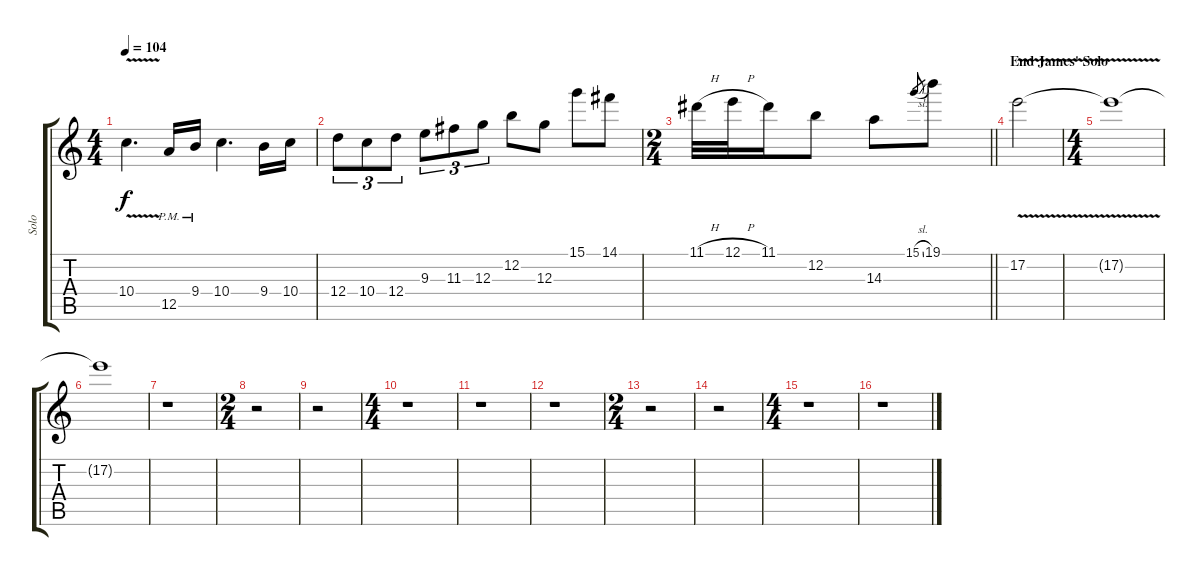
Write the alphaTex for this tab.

\track ("Solo" "Solo") {instrument distortionguitar}
\staff {score tabs}
\tuning (E4 B3 G3 D3 A2 E2) {hide}
\ts (4 4)
\tempo 104
\clef g2
\ks c
10.4{v}.4{d dy f} 12.5{pm}.16 9.4{pm}.16 10.4.4{d} 9.4.16 10.4.16 |
12.4.8{tu (3 2)} 10.4.8{tu (3 2)} 12.4.8{tu (3 2)} 9.3.8{tu (3 2)} 11.3.8{tu (3 2)} 12.3.8{tu (3 2)} 12.2.8 12.3.8 15.1.8 14.1.8 |
\ts (2 4)
\barLineRight lightlight
11.1{h}.32 12.1{h}.32 11.1.16 12.2.8 14.3.8 15.1{sl}.8{gr} 19.1.8 |
\section ("" "End James' Solo")
17.2{v}.2{volume 6} |
\ts (4 4)
17.2{t}.1 |
17.2{t}.1 |
r.1 |
\ts (2 4)
r.2 |
r.2 |
\ts (4 4)
r.1 |
r.1 |
r.1 |
\ts (2 4)
r.2 |
r.2 |
\ts (4 4)
r.1 |
r.1
